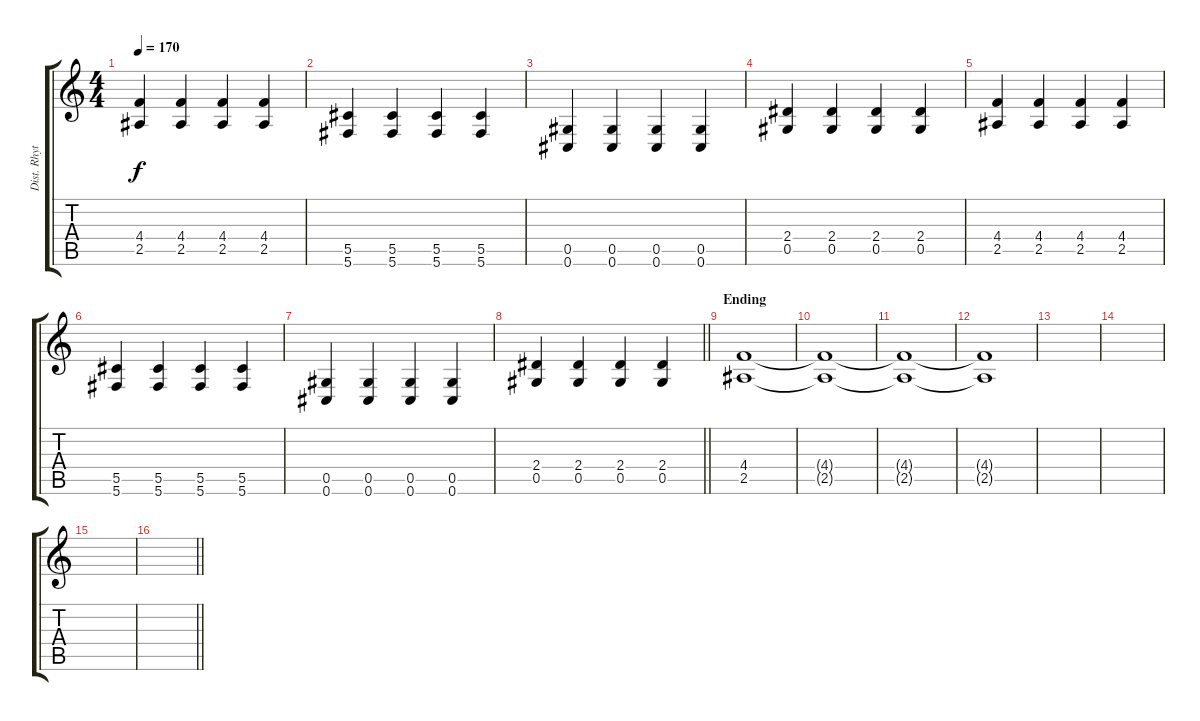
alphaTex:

\track ("Dist. Rhytm Guitar [L]" "Dist. Rhyt") {instrument distortionguitar}
\staff {score tabs}
\tuning (Eb4 Bb3 Gb3 Db3 Ab2 Db2) {hide}
\ts (4 4)
\tempo 170
\clef g2
\ks c
(4.4 2.5).4{dy f} (4.4 2.5).4 (4.4 2.5).4 (4.4 2.5).4 |
(5.5 5.6).4 (5.5 5.6).4 (5.5 5.6).4 (5.5 5.6).4 |
(0.5 0.6).4 (0.5 0.6).4 (0.5 0.6).4 (0.5 0.6).4 |
(2.4 0.5).4 (2.4 0.5).4 (2.4 0.5).4 (2.4 0.5).4 |
(4.4 2.5).4 (4.4 2.5).4 (4.4 2.5).4 (4.4 2.5).4 |
(5.5 5.6).4 (5.5 5.6).4 (5.5 5.6).4 (5.5 5.6).4 |
(0.5 0.6).4 (0.5 0.6).4 (0.5 0.6).4 (0.5 0.6).4 |
\barLineRight lightlight
(2.4 0.5).4 (2.4 0.5).4 (2.4 0.5).4 (2.4 0.5).4 |
\section ("" "Ending")
(4.4 2.5).1{volume 0} |
(4.4{t} 2.5{t}).1 |
(4.4{t} 2.5{t}).1 |
(4.4{t} 2.5{t}).1 |
|
|
|
\barLineRight lightlight
